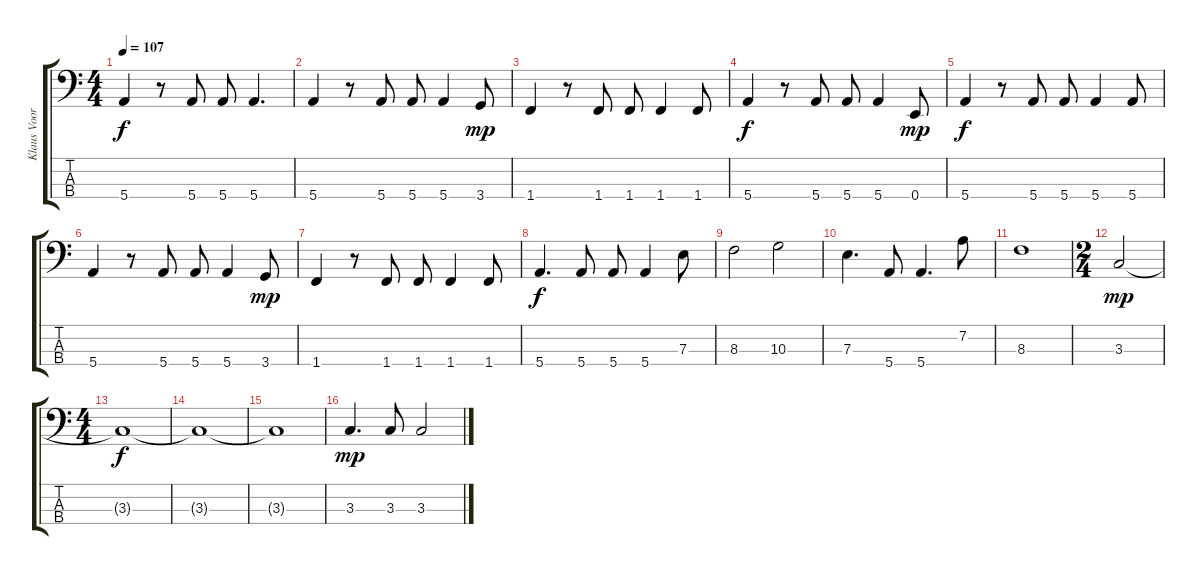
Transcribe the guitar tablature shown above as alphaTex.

\track ("Klaus Voormann (Bass)" "Klaus Voor") {instrument electricbassfinger}
\staff {score tabs}
\tuning (G2 D2 A1 E1) {hide}
\ts (4 4)
\tempo 107
\clef f4
\ks c
5.4.4{dy f} r.8 5.4.8 5.4.8 5.4.4{d} |
5.4.4 r.8 5.4.8 5.4.8 5.4.4 3.4.8{dy mp} |
1.4.4 r.8 1.4.8 1.4.8 1.4.4 1.4.8 |
5.4.4{dy f} r.8 5.4.8 5.4.8 5.4.4 0.4.8{dy mp} |
5.4.4{dy f} r.8 5.4.8 5.4.8 5.4.4 5.4.8 |
5.4.4 r.8 5.4.8 5.4.8 5.4.4 3.4.8{dy mp} |
1.4.4 r.8 1.4.8 1.4.8 1.4.4 1.4.8 |
5.4.4{d dy f} 5.4.8 5.4.8 5.4.4 7.3.8 |
8.3.2 10.3.2 |
7.3.4{d} 5.4.8 5.4.4{d} 7.2.8 |
8.3.1 |
\ts (2 4)
3.3.2{dy mp} |
\ts (4 4)
3.3{t}.1{dy f} |
3.3{t}.1 |
3.3{t}.1 |
3.3.4{d dy mp} 3.3.8 3.3.2
